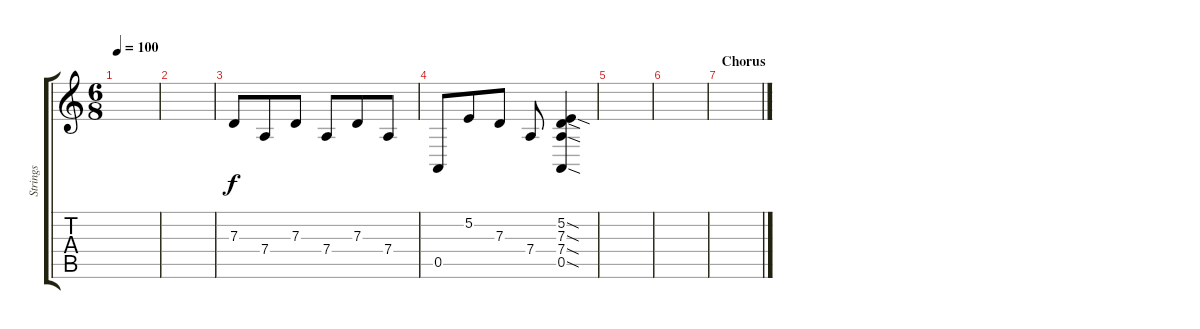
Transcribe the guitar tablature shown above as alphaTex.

\track ("Strings" "Strings") {instrument pizzicatostrings}
\staff {score tabs}
\tuning (E4 B3 G3 D3 A2 E2) {hide}
\ts (6 8)
\tempo 100
\clef g2
\ks c
|
|
7.3.8 7.4.8 7.3.8 7.4.8 7.3.8 7.4.8 |
0.5.8 5.2.8 7.3.8 7.4.8 (5.2{sod} 7.3{sod} 7.4{sod} 0.5{sod}).4 |
|
|
\section ("" "Chorus")
